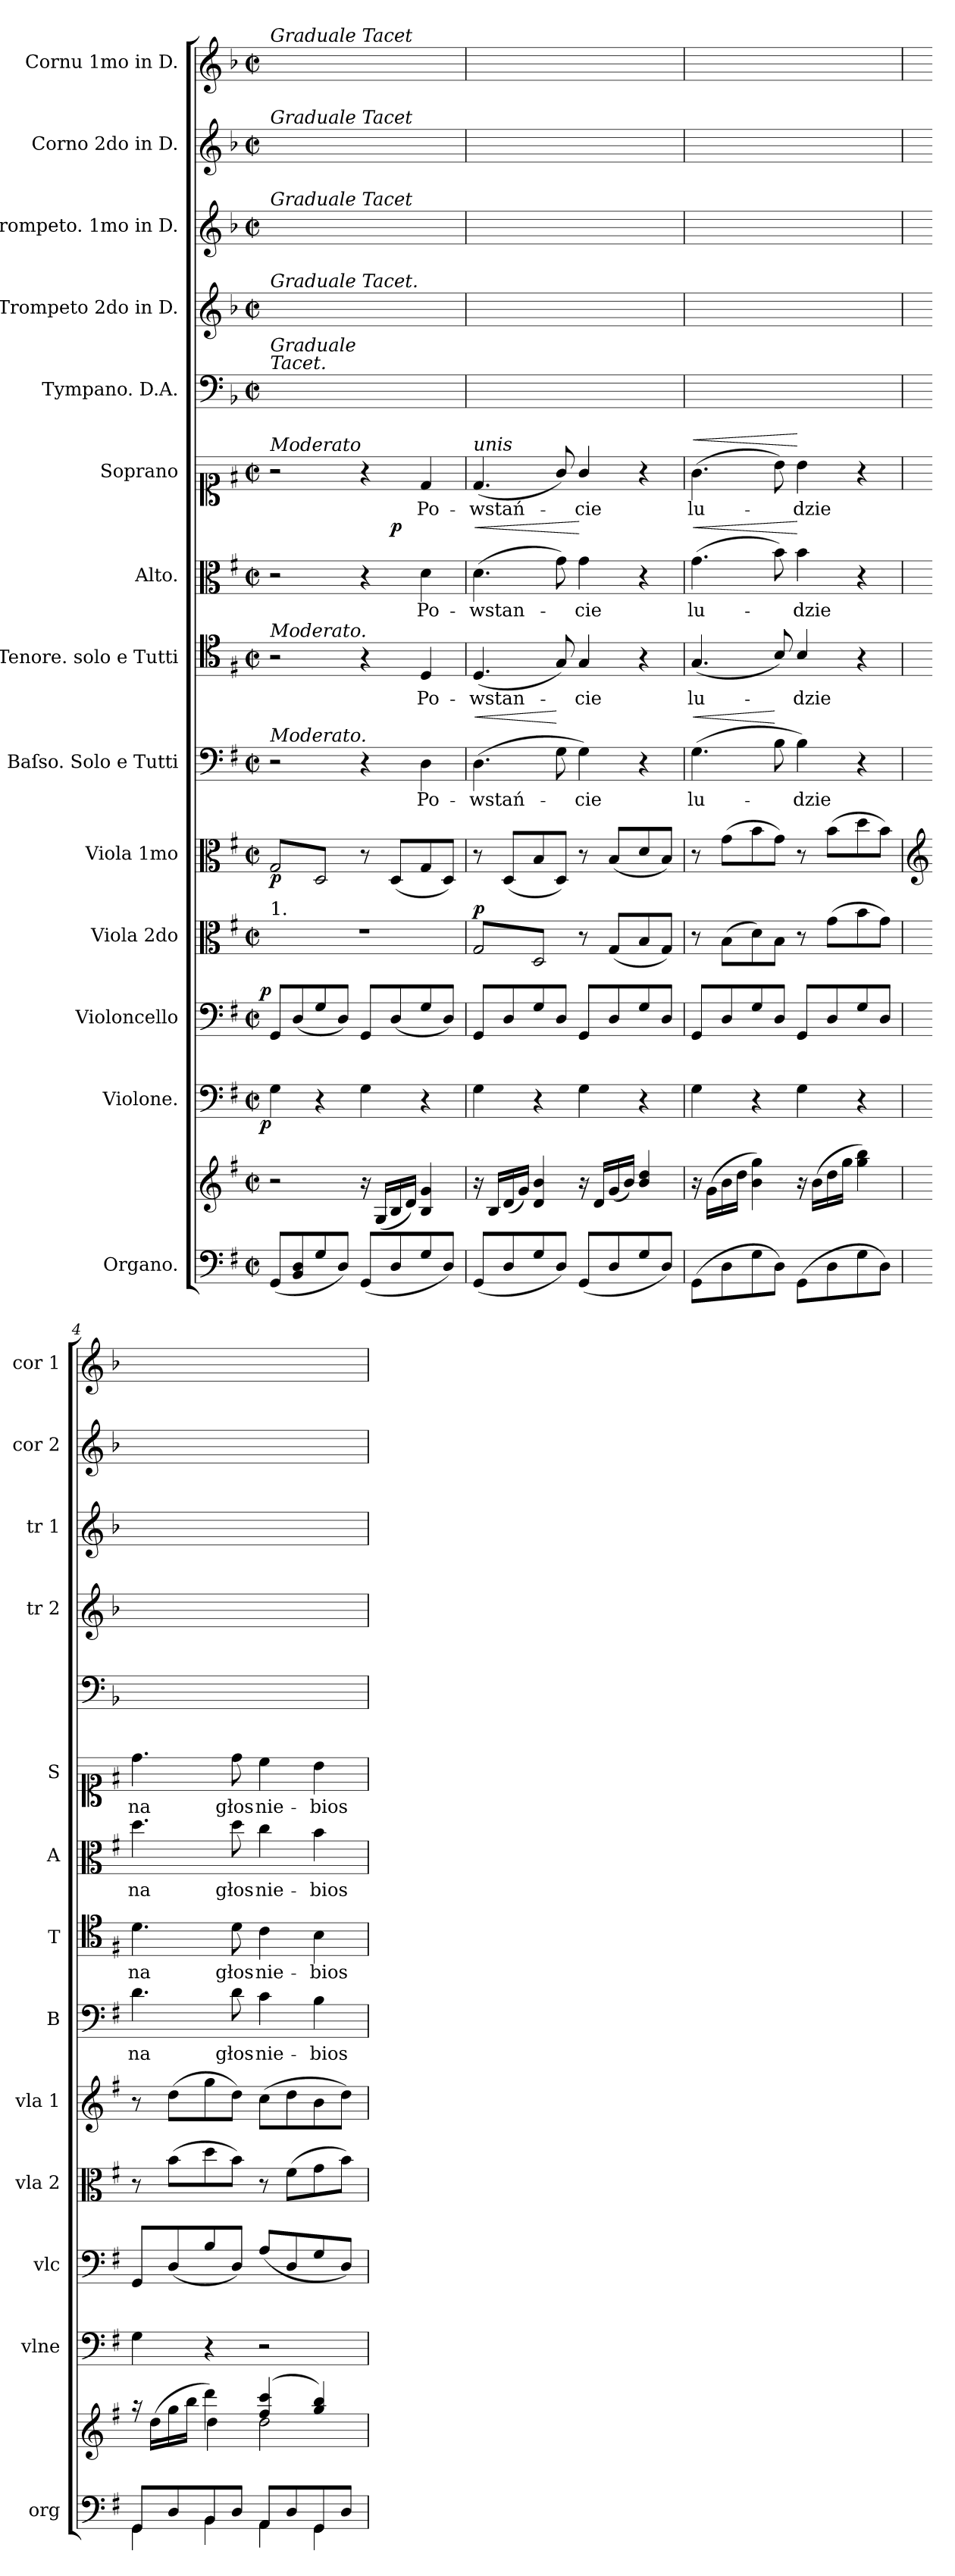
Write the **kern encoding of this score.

**kern	**kern	**dynam	**kern	**dynam	**kern	**dynam	**kern	**dynam	**kern	**dynam	**kern	**text	**dynam	**kern	**text	**dynam	**kern	**text	**dynam	**kern	**text	**dynam	**kern	**kern	**kern	**kern	**kern
*part14	*part14	*part14	*part13	*part13	*part12	*part12	*part11	*part11	*part10	*part10	*part9	*part9	*part9	*part8	*part8	*part8	*part7	*part7	*part7	*part6	*part6	*part6	*part5	*part4	*part3	*part2	*part1
*staff15	*staff14	*staff14/15	*staff13	*staff13	*staff12	*staff12	*staff11	*staff11	*staff10	*staff10	*staff9	*staff9	*staff9	*staff8	*staff8	*staff8	*staff7	*staff7	*staff7	*staff6	*staff6	*staff6	*staff5	*staff4	*staff3	*staff2	*staff1
*I"Organo.	*	*	*I"Violone.	*	*I"Violoncello	*	*I"Viola 2do	*	*I"Viola 1mo	*	*I"Baſso. Solo e Tutti	*	*	*I"Tenore. solo e Tutti	*	*	*I"Alto.	*	*	*I"Soprano	*	*	*I"Tympano. D.A.	*I"Trompeto 2do in D.	*I"Trompeto. 1mo in D.	*I"Corno 2do in D.	*I"Cornu 1mo in D.
*I'org	*	*	*I'vlne	*	*I'vlc	*	*I'vla 2	*	*I'vla 1	*	*I'B	*	*	*I'T	*	*	*I'A	*	*	*I'S	*	*	*	*I'tr 2	*I'tr 1	*I'cor 2	*I'cor 1
*clefF4	*clefG2	*	*clefF4	*	*clefF4	*	*clefC3	*	*clefC3	*	*clefF4	*	*	*clefC4	*	*	*clefC3	*	*	*clefC1	*	*	*clefF4	*clefG2	*clefG2	*clefG2	*clefG2
*	*	*	*	*	*	*	*	*	*	*	*	*	*	*	*	*	*	*	*	*	*	*	*ITrd-1c-2	*ITrd-1c-2	*ITrd-1c-2	*ITrd-1c-2	*ITrd-1c-2
*k[f#]	*k[f#]	*	*k[f#]	*	*k[f#]	*	*k[f#]	*	*k[f#]	*	*k[f#]	*	*	*k[f#]	*	*	*k[f#]	*	*	*k[f#]	*	*	*k[f#]	*k[f#]	*k[f#]	*k[f#]	*k[f#]
*G:	*G:	*	*G:	*	*G:	*	*G:	*	*G:	*	*G:	*	*	*G:	*	*	*G:	*	*	*G:	*	*	*G:	*G:	*G:	*G:	*G:
*M2/2	*M2/2	*	*M2/2	*	*M2/2	*	*M2/2	*	*M2/2	*	*M2/2	*	*	*M2/2	*	*	*M2/2	*	*	*M2/2	*	*	*M2/2	*M2/2	*M2/2	*M2/2	*M2/2
*met(c|)	*met(c|)	*	*met(c|)	*	*met(c|)	*	*met(c|)	*	*met(c|)	*	*met(c|)	*	*	*met(c|)	*	*	*met(c|)	*	*	*met(c|)	*	*	*met(c|)	*met(c|)	*met(c|)	*met(c|)	*met(c|)
=1	=1	=1	=1	=1	=1	=1	=1	=1	=1	=1	=1	=1	=1	=1	=1	=1	=1	=1	=1	=1	=1	=1	=1	=1	=1	=1	=1
!	!	!	!	!	!	!	!	!	!	!	!	!	!	!	!	!	!	!	!	!	!	!	!	!	!	!	!LO:TX:a:i:t=Graduale Tacet
!	!	!	!	!	!	!	!	!	!	!	!	!	!	!	!	!	!	!	!	!	!	!	!	!	!	!LO:TX:a:i:t=Graduale Tacet	!
!	!	!	!	!	!	!	!	!	!	!	!	!	!	!	!	!	!	!	!	!	!	!	!	!	!LO:TX:a:i:t=Graduale Tacet	!	!
!	!	!	!	!	!	!	!	!	!	!	!	!	!	!	!	!	!	!	!	!	!	!	!	!LO:TX:a:i:t=Graduale Tacet.	!	!	!
!	!	!	!	!	!	!	!	!	!	!	!	!	!	!	!	!	!	!	!	!	!	!	!LO:TX:a:i:t=Graduale\nTacet.	!	!	!	!
!	!	!	!	!	!	!	!	!	!	!	!	!	!	!	!	!	!	!	!	!LO:TX:a:i:t=Moderato	!	!	!	!	!	!	!
!	!	!	!	!	!	!	!	!	!	!	!	!	!	!	!	!	!LO:TX:a:i:t=Andantino	!	!	!	!	!	!	!	!	!	!
!	!	!	!	!	!	!	!	!	!	!	!	!	!	!LO:TX:a:i:t=Moderato.	!	!	!	!	!	!	!	!	!	!	!	!	!
!	!	!	!	!	!	!	!	!	!	!	!LO:TX:a:i:t=Moderato.	!	!	!	!	!	!	!	!	!	!	!	!	!	!	!	!
!	!	!	!	!	!	!	!LO:TX:a:t=1.	!	!	!	!	!	!	!	!	!	!	!	!	!	!	!	!	!	!	!	!
!	!	!LO:DY:rj	!	!LO:DY:b:rj	!	!LO:DY:a:rj	!	!	!	!	!	!	!	!	!	!	!	!	!	!	!	!	!	!	!	!	!
*	*	*	*	*	*	*	*	*	*	*	*	*	*	*	*	*	*^	*	*	*	*	*	*	*	*	*	*
*	*	*	*	*	*	*	*	*	*tremolo	*	*	*	*	*	*	*	*	*	*	*	*	*	*	*	*	*	*	*
(8GG/L	2r	pp&colon;	4G\	p	8GG/L	p	1r	.	(8G/L	p	2r	.	.	2r	.	.	2r	2ryy	.	.	2r	.	.	1ryy	1ryy	1ryy	1ryy	1ryy
8BB/ 8D/	.	.	.	.	(8D/	.	.	.	8D/)	.	.	.	.	.	.	.	.	.	.	.	.	.	.	.	.	.	.	.
8G/	.	.	4r	.	8G/	.	.	.	8G/	.	.	.	.	.	.	.	.	.	.	.	.	.	.	.	.	.	.	.
8D/J)	.	.	.	.	8D/J)	.	.	.	8D/)J	.	.	.	.	.	.	.	.	.	.	.	.	.	.	.	.	.	.	.
*	*	*	*	*	*	*	*	*	*Xtremolo	*	*	*	*	*	*	*	*	*	*	*	*	*	*	*	*	*	*	*
(8GG/L	16r	.	4G\	.	8GG/L	.	.	.	8r	.	4r	.	.	4r	.	.	4r	8ryy	.	.	4r	.	.	.	.	.	.	.
.	(16G/LL	.	.	.	.	.	.	.	.	.	.	.	.	.	.	.	.	.	.	.	.	.	.	.	.	.	.	.
!	!	!	!	!	!	!	!	!	!	!	!	!	!	!	!	!	!	!	!	!LO:DY:b	!	!	!	!	!	!	!	!
8D/	16B/	.	.	.	(8D/	.	.	.	(8D/L	.	.	.	.	.	.	.	.	4.ryy	.	p	.	.	.	.	.	.	.	.
.	16d/JJ)	.	.	.	.	.	.	.	.	.	.	.	.	.	.	.	.	.	.	.	.	.	.	.	.	.	.	.
!	!	!	!	!	!	!	!	!	!	!	!	!	!	!	!	!LO:DY:a	!	!	!	!	!	!	!	!	!	!	!	!
8G/	4B/ 4g/	.	4r	.	8G/	.	.	.	8G/	.	4D\	Po-	.	4D/	Po-	p&colon;	4d\	.	Po-	.	4d/	Po-	.	.	.	.	.	.
8D/J)	.	.	.	.	8D/J)	.	.	.	8D/J)	.	.	.	.	.	.	.	.	.	.	.	.	.	.	.	.	.	.	.
=2	=2	=2	=2	=2	=2	=2	=2	=2	=2	=2	=2	=2	=2	=2	=2	=2	=2	=2	=2	=2	=2	=2	=2	=2	=2	=2	=2	=2
!	!	!	!	!	!	!	!	!	!	!	!	!	!	!	!	!	!	!	!	!	!LO:TX:a:i:t=unis	!	!	!	!	!	!	!
!	!	!	!	!	!	!	!	!LO:DY:a	!	!	!	!	!LO:HP:a	!	!	!	!	!	!	!LO:HP:a	!	!	!	!	!	!	!	!
*	*	*	*	*	*	*	*	*	*	*	*	*	*	*	*	*	*v	*v	*	*	*	*	*	*	*	*	*	*
*	*	*	*	*	*	*	*tremolo	*	*	*	*	*	*	*	*	*	*	*	*	*	*	*	*	*	*	*	*
(8GG/L	16r	.	4G\	.	8GG/L	.	(8G/L	p	8r	.	(4.D\	-wstań-	<	(>4.D/	-wstan-	.	(4.d\	-wstan-	<	(4.d/	-wstań-	.	1ryy	1ryy	1ryy	1ryy	1ryy
.	16B/LL	.	.	.	.	.	.	.	.	.	.	.	.	.	.	.	.	.	.	.	.	.	.	.	.	.	.
8D/	(16d/	.	.	.	8D/	.	8D/)	.	(8D/L	.	.	.	.	.	.	.	.	.	.	.	.	.	.	.	.	.	.
.	16g/JJ)	.	.	.	.	.	.	.	.	.	.	.	.	.	.	.	.	.	.	.	.	.	.	.	.	.	.
8G/	4d/ 4b/	.	4r	.	8G/	.	8G/	.	8B/	.	.	.	.	.	.	.	.	.	.	.	.	.	.	.	.	.	.
8D/J)	.	.	.	.	8D/J	.	8D/)J	.	8D/J)	.	8G\	.	[	8G/)	.	.	8g\)	.	.	8g/)	.	.	.	.	.	.	.
*	*	*	*	*	*	*	*Xtremolo	*	*	*	*	*	*	*	*	*	*	*	*	*	*	*	*	*	*	*	*
(8GG/L	16r	.	4G\	.	8GG/L	.	8r	.	8r	.	4G\)	-cie	.	4G/	-cie	.	4g\	-cie	[	4g/	-cie	.	.	.	.	.	.
.	16d/LL	.	.	.	.	.	.	.	.	.	.	.	.	.	.	.	.	.	.	.	.	.	.	.	.	.	.
8D/	(16g/	.	.	.	8D/	.	(8G/L	.	(8B/L	.	.	.	.	.	.	.	.	.	.	.	.	.	.	.	.	.	.
.	16b/JJ)	.	.	.	.	.	.	.	.	.	.	.	.	.	.	.	.	.	.	.	.	.	.	.	.	.	.
8G/	4b/ 4dd/	.	4r	.	8G/	.	8B/	.	8d/	.	4r	.	.	4r	.	.	4r	.	.	4r	.	.	.	.	.	.	.
8D/J)	.	.	.	.	8D/J	.	8G/J)	.	8B/J)	.	.	.	.	.	.	.	.	.	.	.	.	.	.	.	.	.	.
=3	=3	=3	=3	=3	=3	=3	=3	=3	=3	=3	=3	=3	=3	=3	=3	=3	=3	=3	=3	=3	=3	=3	=3	=3	=3	=3	=3
!	!	!	!	!	!	!	!	!	!	!	!	!	!LO:HP:a	!	!	!	!	!	!LO:HP:a	!	!	!LO:HP:a	!	!	!	!	!
(8GG\L	16r	.	4G\	.	8GG/L	.	8r	.	8r	.	(4.G\	lu-	<	(>4.G/	lu-	.	(4.g\	lu-	<	(4.g\	lu-	<	1ryy	1ryy	1ryy	1ryy	1ryy
.	(16g\LL	.	.	.	.	.	.	.	.	.	.	.	.	.	.	.	.	.	.	.	.	.	.	.	.	.	.
8D\	16b\	.	.	.	8D/	.	(8B\L	.	(8g\L	.	.	.	.	.	.	.	.	.	.	.	.	.	.	.	.	.	.
.	16dd\JJ	.	.	.	.	.	.	.	.	.	.	.	.	.	.	.	.	.	.	.	.	.	.	.	.	.	.
8G\	4b\ 4gg\)	.	4r	.	8G/	.	8d\)	.	8b\	.	.	.	.	.	.	.	.	.	.	.	.	.	.	.	.	.	.
8D\J)	.	.	.	.	8D/J	.	8B\J	.	8g\J)	.	8B\	.	[	8B/)	.	.	8b\)	.	.	8b\)	.	.	.	.	.	.	.
(8GG\L	16r	.	4G\	.	8GG/L	.	8r	.	8r	.	4B\)	-dzie	.	4B/	-dzie	.	4b\	-dzie	[	4b\	-dzie	[	.	.	.	.	.
.	(16b\LL	.	.	.	.	.	.	.	.	.	.	.	.	.	.	.	.	.	.	.	.	.	.	.	.	.	.
8D\	16dd\	.	.	.	8D/	.	(8g\L	.	(8b\L	.	.	.	.	.	.	.	.	.	.	.	.	.	.	.	.	.	.
.	16gg\JJ	.	.	.	.	.	.	.	.	.	.	.	.	.	.	.	.	.	.	.	.	.	.	.	.	.	.
8G\	4gg\ 4bb\)	.	4r	.	8G/	.	8b\	.	8dd\	.	4r	.	.	4r	.	.	4r	.	.	4r	.	.	.	.	.	.	.
8D\J)	.	.	.	.	8D/J	.	8g\J)	.	8b\J)	.	.	.	.	.	.	.	.	.	.	.	.	.	.	.	.	.	.
=4	=4	=4	=4	=4	=4	=4	=4	=4	=4	=4	=4	=4	=4	=4	=4	=4	=4	=4	=4	=4	=4	=4	=4	=4	=4	=4	=4
*	*	*	*	*	*	*	*	*	*clefG2	*	*	*	*	*	*	*	*	*	*	*	*	*	*	*	*	*	*
*^	*^	*	*	*	*	*	*	*	*	*	*	*	*	*	*	*	*	*	*	*	*	*	*	*	*	*	*
8GG/L	4GG\	16raa	4dd\yy	.	4G\	.	8GG/L	.	8r	.	8r	.	4.d\	na	.	4.d\	na	.	4.dd\	na	.	4.dd\	na	.	1ryy	1ryy	1ryy	1ryy	1ryy
.	.	(16dd\LL	.	.	.	.	.	.	.	.	.	.	.	.	.	.	.	.	.	.	.	.	.	.	.	.	.	.	.
8D/	.	16gg\	.	.	.	.	(8D/	.	(8b\L	.	(8dd\L	.	.	.	.	.	.	.	.	.	.	.	.	.	.	.	.	.	.
.	.	16bb\JJ	.	.	.	.	.	.	.	.	.	.	.	.	.	.	.	.	.	.	.	.	.	.	.	.	.	.	.
8BB/	4BB\	4ddd\)	4dd\	.	4r	.	8B/	.	8dd\	.	8gg\	.	.	.	.	.	.	.	.	.	.	.	.	.	.	.	.	.	.
8D/J	.	.	.	.	.	.	8D/J)	.	8b\J)	.	8dd\J)	.	8d\	głos	.	8d\	głos	.	8dd\	głos	.	8dd\	głos	.	.	.	.	.	.
8AA/L	4AA\	(4ff#/ 4ccc/	2dd\	.	2r	.	(8A/L	.	8r	.	(8cc\L	.	4c\	nie-	.	4c\	nie-	.	4cc\	nie-	.	4cc\	nie-	.	.	.	.	.	.
8D/	.	.	.	.	.	.	8D/	.	(8f#\L	.	8dd\	.	.	.	.	.	.	.	.	.	.	.	.	.	.	.	.	.	.
8GG/	4GG\	4gg/ 4bb/)	.	.	.	.	8G/	.	8g\	.	8b\	.	4B\	-bios	.	4B\	-bios	.	4b\	-bios	.	4b\	-bios	.	.	.	.	.	.
8D/J	.	.	.	.	.	.	8D/J)	.	8b\J)	.	8dd\J)	.	.	.	.	.	.	.	.	.	.	.	.	.	.	.	.	.	.
*v	*v	*	*	*	*	*	*	*	*	*	*	*	*	*	*	*	*	*	*	*	*	*	*	*	*	*	*	*	*
*	*v	*v	*	*	*	*	*	*	*	*	*	*	*	*	*	*	*	*	*	*	*	*	*	*	*	*	*	*
=	=	=	=	=	=	=	=	=	=	=	=	=	=	=	=	=	=	=	=	=	=	=	=	=	=	=	=
*-	*-	*-	*-	*-	*-	*-	*-	*-	*-	*-	*-	*-	*-	*-	*-	*-	*-	*-	*-	*-	*-	*-	*-	*-	*-	*-	*-
